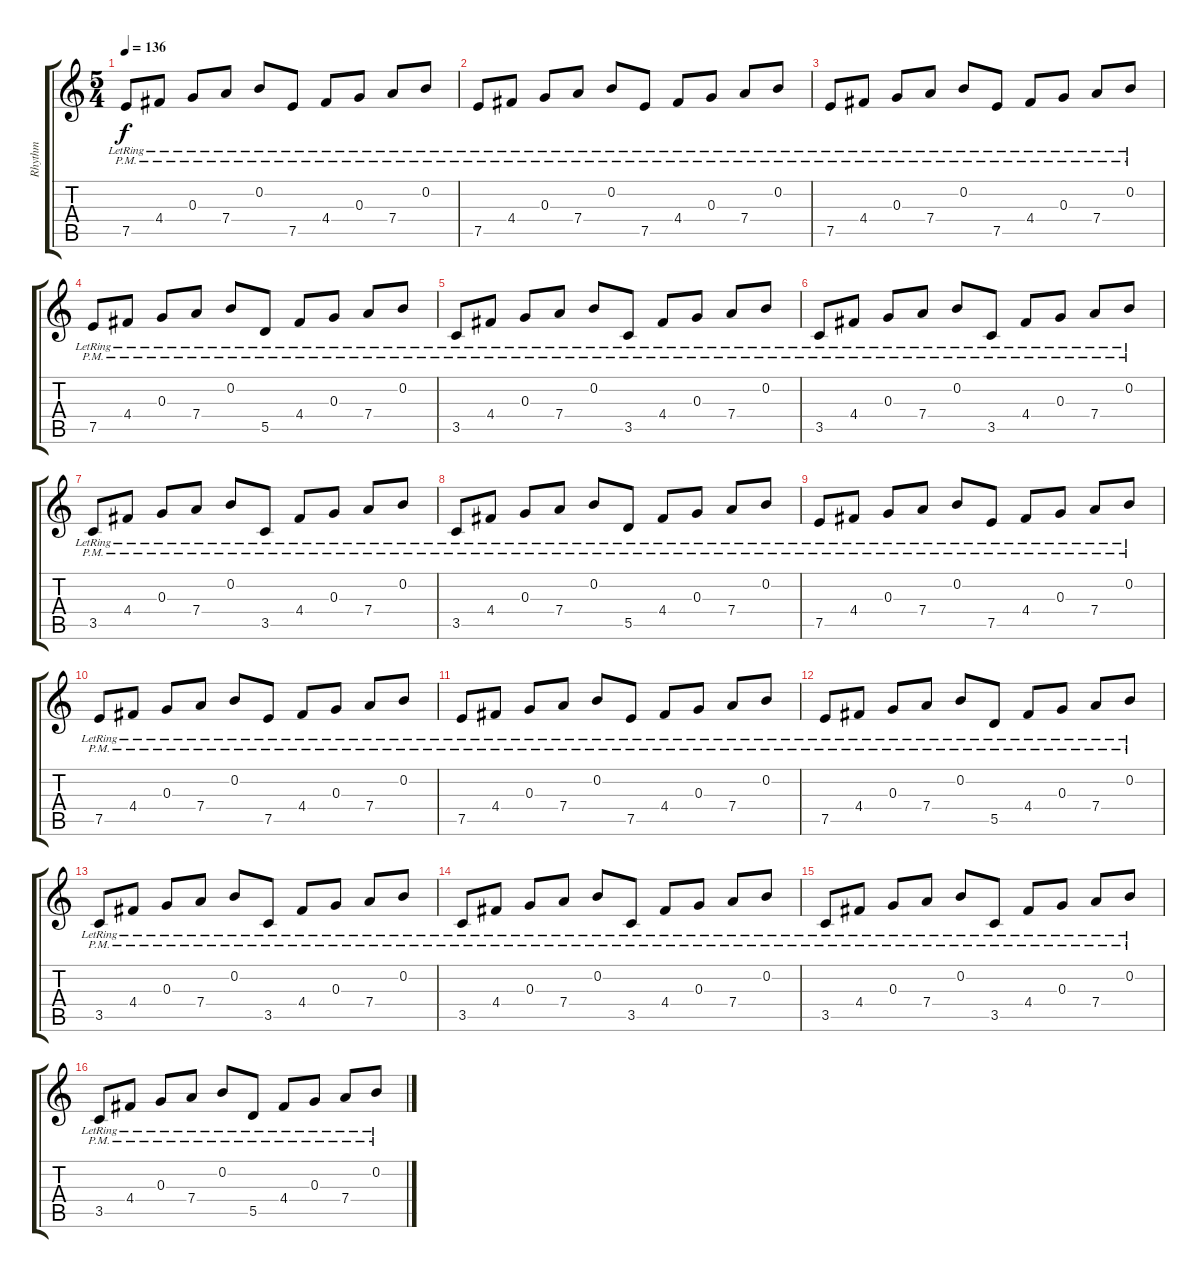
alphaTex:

\track ("Rhythm" "Rhythm") {instrument electricguitarclean}
\staff {score tabs}
\tuning (E4 B3 G3 D3 A2 E2) {hide}
\ts (5 4)
\tempo 136
\clef g2
\ks c
7.5{pm lr}.8{dy f instrument electricguitarclean} 4.4{pm lr}.8 0.3{pm lr}.8 7.4{pm lr}.8 0.2{pm lr}.8 7.5{pm lr}.8 4.4{pm lr}.8 0.3{pm lr}.8 7.4{pm lr}.8 0.2{pm lr}.8 |
7.5{pm lr}.8 4.4{pm lr}.8 0.3{pm lr}.8 7.4{pm lr}.8 0.2{pm lr}.8 7.5{pm lr}.8 4.4{pm lr}.8 0.3{pm lr}.8 7.4{pm lr}.8 0.2{pm lr}.8 |
7.5{pm lr}.8 4.4{pm lr}.8 0.3{pm lr}.8 7.4{pm lr}.8 0.2{pm lr}.8 7.5{pm lr}.8 4.4{pm lr}.8 0.3{pm lr}.8 7.4{pm lr}.8 0.2{pm lr}.8 |
7.5{pm lr}.8 4.4{pm lr}.8 0.3{pm lr}.8 7.4{pm lr}.8 0.2{pm lr}.8 5.5{pm lr}.8 4.4{pm lr}.8 0.3{pm lr}.8 7.4{pm lr}.8 0.2{pm lr}.8 |
3.5{pm lr}.8 4.4{pm lr}.8 0.3{pm lr}.8 7.4{pm lr}.8 0.2{pm lr}.8 3.5{pm lr}.8 4.4{pm lr}.8 0.3{pm lr}.8 7.4{pm lr}.8 0.2{pm lr}.8 |
3.5{pm lr}.8 4.4{pm lr}.8 0.3{pm lr}.8 7.4{pm lr}.8 0.2{pm lr}.8 3.5{pm lr}.8 4.4{pm lr}.8 0.3{pm lr}.8 7.4{pm lr}.8 0.2{pm lr}.8 |
3.5{pm lr}.8 4.4{pm lr}.8 0.3{pm lr}.8 7.4{pm lr}.8 0.2{pm lr}.8 3.5{pm lr}.8 4.4{pm lr}.8 0.3{pm lr}.8 7.4{pm lr}.8 0.2{pm lr}.8 |
3.5{pm lr}.8 4.4{pm lr}.8 0.3{pm lr}.8 7.4{pm lr}.8 0.2{pm lr}.8 5.5{pm lr}.8 4.4{pm lr}.8 0.3{pm lr}.8 7.4{pm lr}.8 0.2{pm lr}.8 |
7.5{pm lr}.8 4.4{pm lr}.8 0.3{pm lr}.8 7.4{pm lr}.8 0.2{pm lr}.8 7.5{pm lr}.8 4.4{pm lr}.8 0.3{pm lr}.8 7.4{pm lr}.8 0.2{pm lr}.8 |
7.5{pm lr}.8 4.4{pm lr}.8 0.3{pm lr}.8 7.4{pm lr}.8 0.2{pm lr}.8 7.5{pm lr}.8 4.4{pm lr}.8 0.3{pm lr}.8 7.4{pm lr}.8 0.2{pm lr}.8 |
7.5{pm lr}.8 4.4{pm lr}.8 0.3{pm lr}.8 7.4{pm lr}.8 0.2{pm lr}.8 7.5{pm lr}.8 4.4{pm lr}.8 0.3{pm lr}.8 7.4{pm lr}.8 0.2{pm lr}.8 |
7.5{pm lr}.8 4.4{pm lr}.8 0.3{pm lr}.8 7.4{pm lr}.8 0.2{pm lr}.8 5.5{pm lr}.8 4.4{pm lr}.8 0.3{pm lr}.8 7.4{pm lr}.8 0.2{pm lr}.8 |
3.5{pm lr}.8 4.4{pm lr}.8 0.3{pm lr}.8 7.4{pm lr}.8 0.2{pm lr}.8 3.5{pm lr}.8 4.4{pm lr}.8 0.3{pm lr}.8 7.4{pm lr}.8 0.2{pm lr}.8 |
3.5{pm lr}.8 4.4{pm lr}.8 0.3{pm lr}.8 7.4{pm lr}.8 0.2{pm lr}.8 3.5{pm lr}.8 4.4{pm lr}.8 0.3{pm lr}.8 7.4{pm lr}.8 0.2{pm lr}.8 |
3.5{pm lr}.8 4.4{pm lr}.8 0.3{pm lr}.8 7.4{pm lr}.8 0.2{pm lr}.8 3.5{pm lr}.8 4.4{pm lr}.8 0.3{pm lr}.8 7.4{pm lr}.8 0.2{pm lr}.8 |
3.5{pm lr}.8 4.4{pm lr}.8 0.3{pm lr}.8 7.4{pm lr}.8 0.2{pm lr}.8 5.5{pm lr}.8 4.4{pm lr}.8 0.3{pm lr}.8 7.4{pm lr}.8 0.2{pm lr}.8
